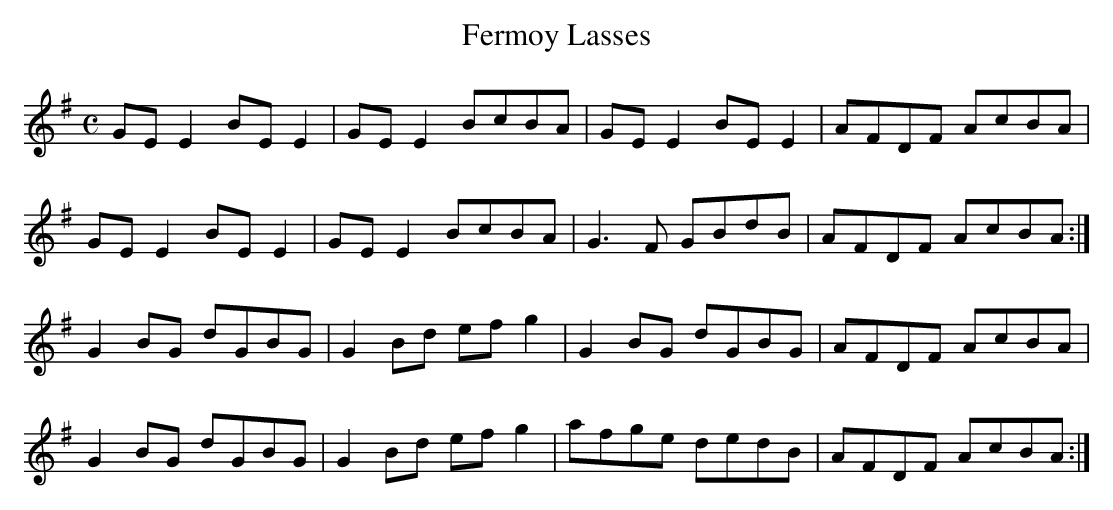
X:1
T:Fermoy Lasses
M:C
L:1/8
K:E Minor
GEE2 BEE2|GEE2 BcBA|GEE2 BEE2|AFDF AcBA|!
GEE2 BEE2|GEE2 BcBA|G3F GBdB|AFDF AcBA:|!
G2BG dGBG|G2Bd efg2|G2BG dGBG|AFDF AcBA|!
G2BG dGBG|G2Bd efg2|afge dedB|AFDF AcBA:|!
